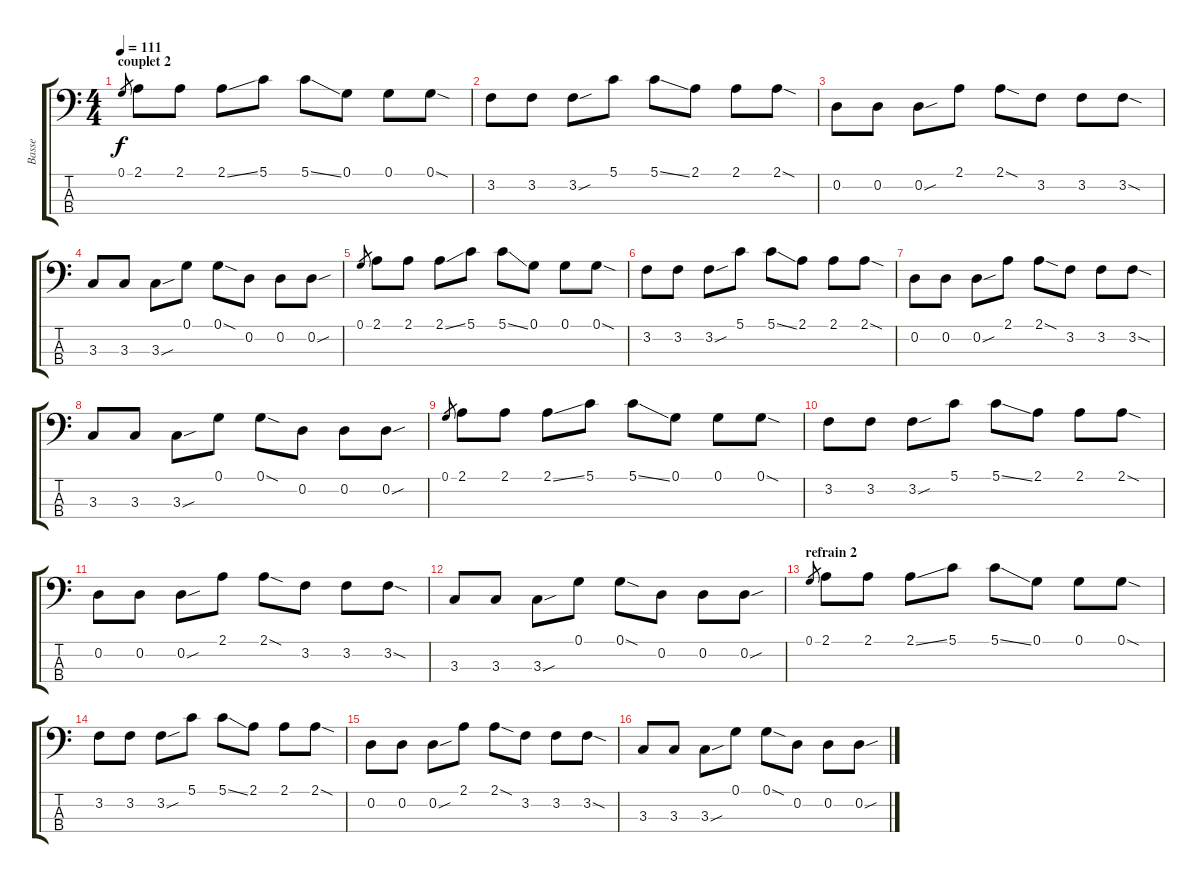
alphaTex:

\track ("Basse" "Basse") {instrument electricbasspick}
\staff {score tabs}
\tuning (G2 D2 A1 D1) {hide}
\ts (4 4)
\section ("" "couplet 2")
\tempo 111
\clef f4
\ks c
0.1.8{gr dy f} 2.1.8 2.1.8 2.1{ss}.8 5.1.8 5.1{ss}.8 0.1.8 0.1.8 0.1{sod}.8 |
3.2.8 3.2.8 3.2{sou}.8 5.1.8 5.1{ss}.8 2.1.8 2.1.8 2.1{sod}.8 |
0.2.8 0.2.8 0.2{sou}.8 2.1.8 2.1{sod}.8 3.2.8 3.2.8 3.2{sod}.8 |
3.3.8 3.3.8 3.3{sou}.8 0.1.8 0.1{sod}.8 0.2.8 0.2.8 0.2{sou}.8 |
0.1.8{gr} 2.1.8 2.1.8 2.1{ss}.8 5.1.8 5.1{ss}.8 0.1.8 0.1.8 0.1{sod}.8 |
3.2.8 3.2.8 3.2{sou}.8 5.1.8 5.1{ss}.8 2.1.8 2.1.8 2.1{sod}.8 |
0.2.8 0.2.8 0.2{sou}.8 2.1.8 2.1{sod}.8 3.2.8 3.2.8 3.2{sod}.8 |
3.3.8 3.3.8 3.3{sou}.8 0.1.8 0.1{sod}.8 0.2.8 0.2.8 0.2{sou}.8 |
0.1.8{gr} 2.1.8 2.1.8 2.1{ss}.8 5.1.8 5.1{ss}.8 0.1.8 0.1.8 0.1{sod}.8 |
3.2.8 3.2.8 3.2{sou}.8 5.1.8 5.1{ss}.8 2.1.8 2.1.8 2.1{sod}.8 |
0.2.8 0.2.8 0.2{sou}.8 2.1.8 2.1{sod}.8 3.2.8 3.2.8 3.2{sod}.8 |
3.3.8 3.3.8 3.3{sou}.8 0.1.8 0.1{sod}.8 0.2.8 0.2.8 0.2{sou}.8 |
\section ("" "refrain 2")
0.1.8{gr} 2.1.8 2.1.8 2.1{ss}.8 5.1.8 5.1{ss}.8 0.1.8 0.1.8 0.1{sod}.8 |
3.2.8 3.2.8 3.2{sou}.8 5.1.8 5.1{ss}.8 2.1.8 2.1.8 2.1{sod}.8 |
0.2.8 0.2.8 0.2{sou}.8 2.1.8 2.1{sod}.8 3.2.8 3.2.8 3.2{sod}.8 |
3.3.8 3.3.8 3.3{sou}.8 0.1.8 0.1{sod}.8 0.2.8 0.2.8 0.2{sou}.8
